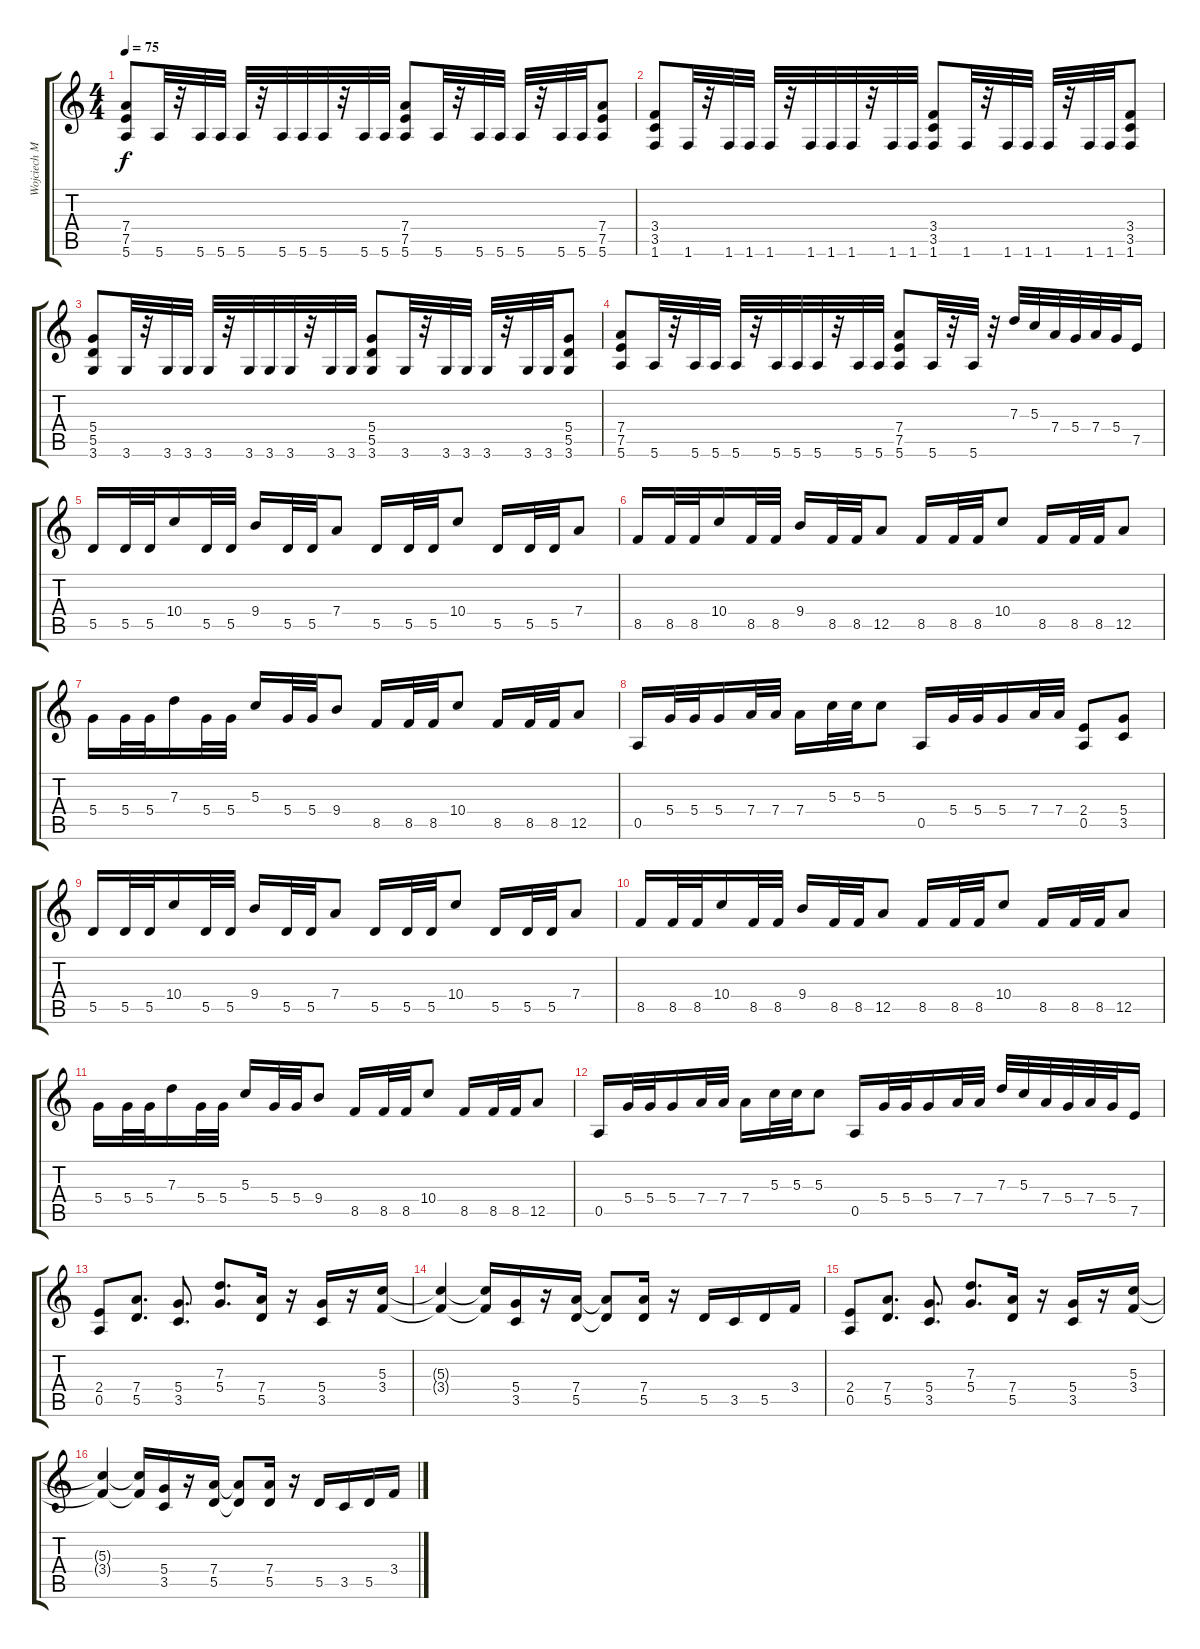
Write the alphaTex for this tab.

\track ("Wojciech Mrowiec" "Wojciech M") {instrument distortionguitar}
\staff {score tabs}
\tuning (E4 B3 G3 D3 A2 E2) {hide}
\ts (4 4)
\tempo 75
\clef g2
\ks c
(7.4 7.5 5.6).8{dy f} 5.6.32 r.32 5.6.32 5.6.32 5.6.32 r.32 5.6.32 5.6.32 5.6.32 r.32 5.6.32 5.6.32 (7.4 7.5 5.6).8 5.6.32 r.32 5.6.32 5.6.32 5.6.32 r.32 5.6.32 5.6.32 (7.4 7.5 5.6).8 |
(3.4 3.5 1.6).8 1.6.32 r.32 1.6.32 1.6.32 1.6.32 r.32 1.6.32 1.6.32 1.6.32 r.32 1.6.32 1.6.32 (3.4 3.5 1.6).8 1.6.32 r.32 1.6.32 1.6.32 1.6.32 r.32 1.6.32 1.6.32 (3.4 3.5 1.6).8 |
(5.4 5.5 3.6).8 3.6.32 r.32 3.6.32 3.6.32 3.6.32 r.32 3.6.32 3.6.32 3.6.32 r.32 3.6.32 3.6.32 (5.4 5.5 3.6).8 3.6.32 r.32 3.6.32 3.6.32 3.6.32 r.32 3.6.32 3.6.32 (5.4 5.5 3.6).8 |
(7.4 7.5 5.6).8 5.6.32 r.32 5.6.32 5.6.32 5.6.32 r.32 5.6.32 5.6.32 5.6.32 r.32 5.6.32 5.6.32 (7.4 7.5 5.6).8 5.6.32 r.32 5.6.32 r.32 7.3.32 5.3.32 7.4.32 5.4.32 7.4.32 5.4.32 7.5.16 |
5.5.16 5.5.32 5.5.32 10.4.16 5.5.32 5.5.32 9.4.16 5.5.32 5.5.32 7.4.8 5.5.16 5.5.32 5.5.32 10.4.8 5.5.16 5.5.32 5.5.32 7.4.8 |
8.5.16 8.5.32 8.5.32 10.4.16 8.5.32 8.5.32 9.4.16 8.5.32 8.5.32 12.5.8 8.5.16 8.5.32 8.5.32 10.4.8 8.5.16 8.5.32 8.5.32 12.5.8 |
5.4.16 5.4.32 5.4.32 7.3.16 5.4.32 5.4.32 5.3.16 5.4.32 5.4.32 9.4.8 8.5.16 8.5.32 8.5.32 10.4.8 8.5.16 8.5.32 8.5.32 12.5.8 |
0.5.16 5.4.32 5.4.32 5.4.16 7.4.32 7.4.32 7.4.16 5.3.32 5.3.32 5.3.8 0.5.16 5.4.32 5.4.32 5.4.16 7.4.32 7.4.32 (2.4 0.5).8 (5.4 3.5).8 |
5.5.16 5.5.32 5.5.32 10.4.16 5.5.32 5.5.32 9.4.16 5.5.32 5.5.32 7.4.8 5.5.16 5.5.32 5.5.32 10.4.8 5.5.16 5.5.32 5.5.32 7.4.8 |
8.5.16 8.5.32 8.5.32 10.4.16 8.5.32 8.5.32 9.4.16 8.5.32 8.5.32 12.5.8 8.5.16 8.5.32 8.5.32 10.4.8 8.5.16 8.5.32 8.5.32 12.5.8 |
5.4.16 5.4.32 5.4.32 7.3.16 5.4.32 5.4.32 5.3.16 5.4.32 5.4.32 9.4.8 8.5.16 8.5.32 8.5.32 10.4.8 8.5.16 8.5.32 8.5.32 12.5.8 |
0.5.16 5.4.32 5.4.32 5.4.16 7.4.32 7.4.32 7.4.16 5.3.32 5.3.32 5.3.8 0.5.16 5.4.32 5.4.32 5.4.16 7.4.32 7.4.32 7.3.32 5.3.32 7.4.32 5.4.32 7.4.32 5.4.32 7.5.16 |
(2.4 0.5).8 (7.4 5.5).8{d} (5.4 3.5).8{d} (7.3 5.4).8{d} (7.4 5.5).16 r.16 (5.4 3.5).16 r.16 (5.3 3.4).16 |
(5.3{t} 3.4{t}).4 (5.3{t} 3.4{t}).16 (5.4 3.5).16 r.16 (7.4 5.5).16 (7.4{t} 5.5{t}).8 (7.4 5.5).16 r.16 5.5.16 3.5.16 5.5.16 3.4.16 |
(2.4 0.5).8 (7.4 5.5).8{d} (5.4 3.5).8{d} (7.3 5.4).8{d} (7.4 5.5).16 r.16 (5.4 3.5).16 r.16 (5.3 3.4).16 |
(5.3{t} 3.4{t}).4 (5.3{t} 3.4{t}).16 (5.4 3.5).16 r.16 (7.4 5.5).16 (7.4{t} 5.5{t}).8 (7.4 5.5).16 r.16 5.5.16 3.5.16 5.5.16 3.4.16
